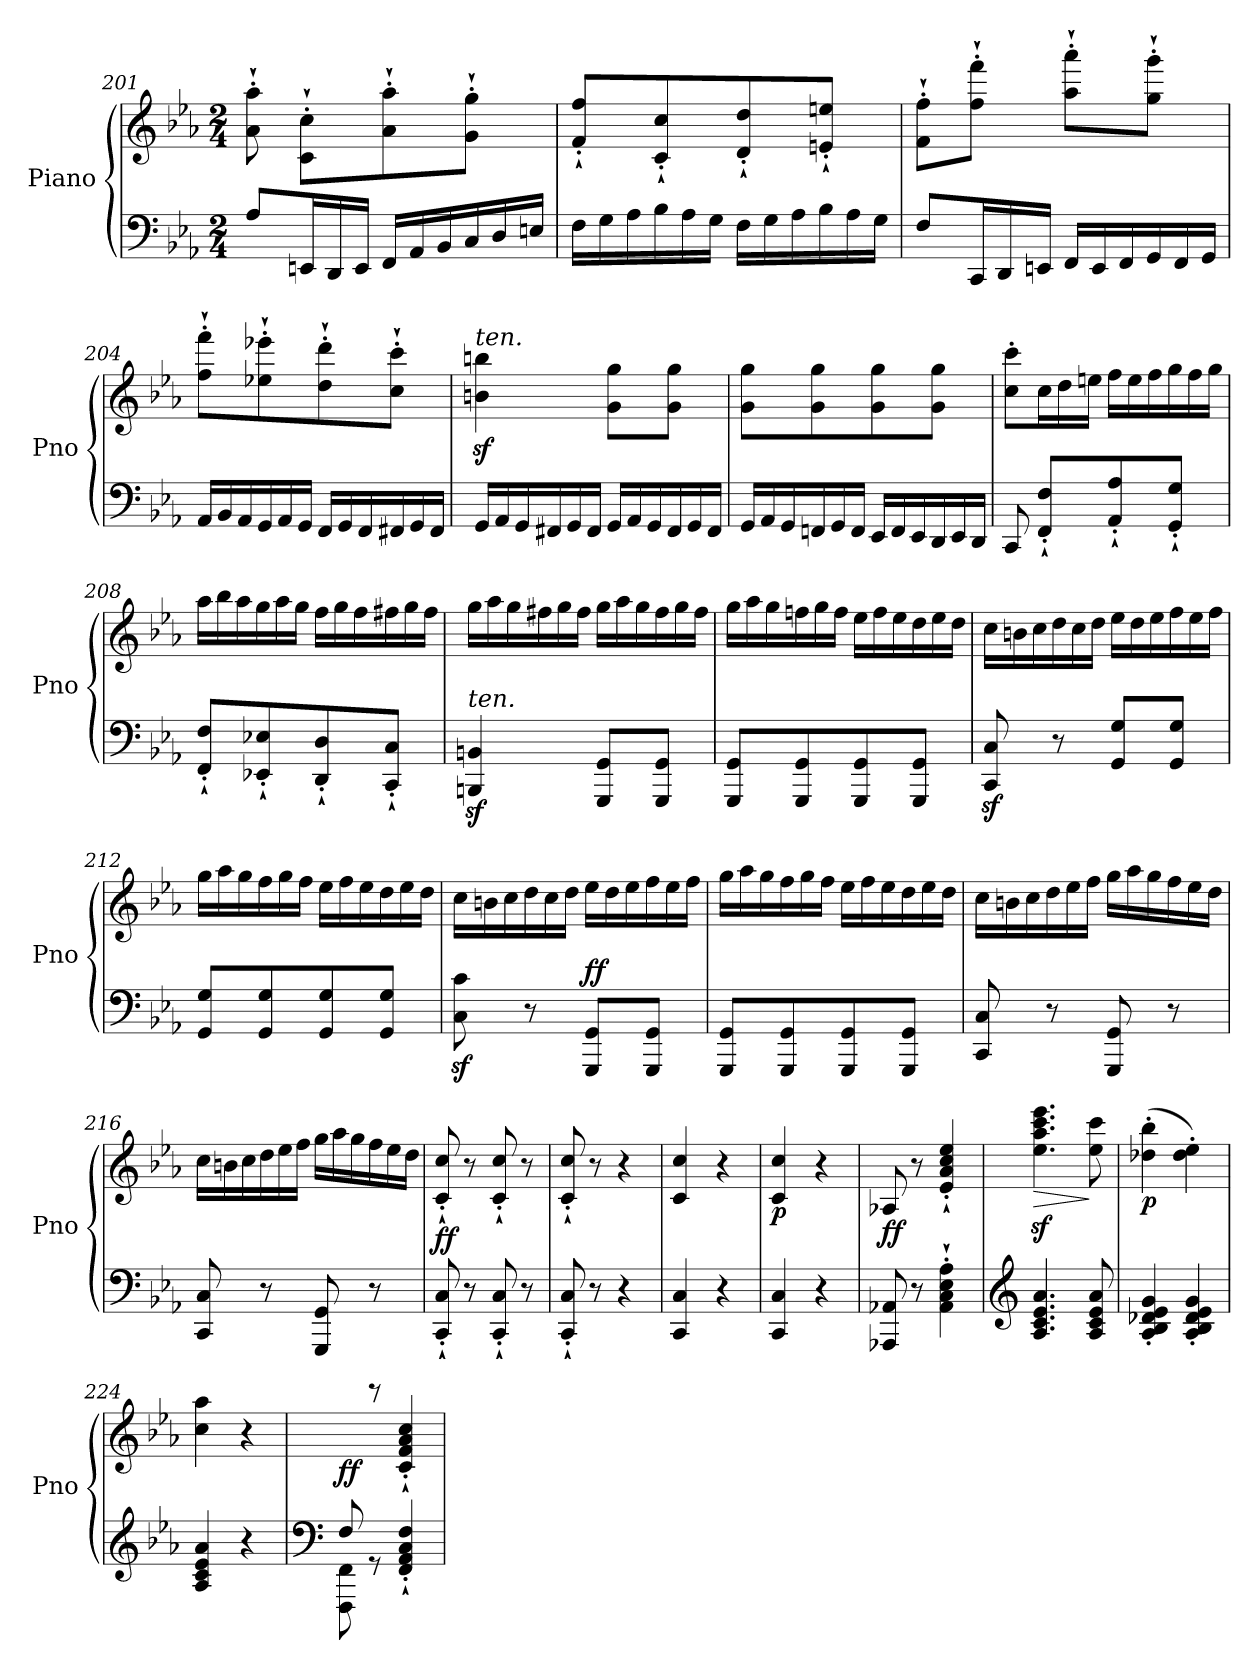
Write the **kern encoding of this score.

**kern	**kern	**dynam
*part1	*part1	*part1
*staff2	*staff1	*staff1/2
*I"Piano	*	*
*I'Pno	*	*
!!LO:PB:g=z
*clefF4	*clefG2	*
*k[b-e-a-]	*k[b-e-a-]	*
*M2/4	*M2/4	*
=201	=201	=201
8A-/L	8a-\'` 8aa-\'`	.
*Xtuplet	*	*
24EEn/L	8c\'` 8cc\'`L	.
24DD/	.	.
24EE/JJ	.	.
24FF/LL	8a-\'` 8aa-\'`	.
24AA-/	.	.
24BB-/	.	.
24C/	8g\'` 8gg\'`J	.
24D/	.	.
24En/JJ	.	.
=202	=202	=202
24F\LL	8f/'` 8ff/'`L	.
24G\	.	.
24A-\	.	.
24B-\	8c/'` 8cc/'`	.
24A-\	.	.
24G\JJ	.	.
24F\LL	8d/'` 8dd/'`	.
24G\	.	.
24A-\	.	.
24B-\	8en/'` 8een/'`J	.
24A-\	.	.
24G\JJ	.	.
=203	=203	=203
8F/L	8f\'` 8ff\'`L	.
24CC/L	8ff\'` 8fff\'`J	.
24DD/	.	.
24EEn/JJ	.	.
24FF/LL	8aa-\'` 8aaa-\'`L	.
24EE/	.	.
24FF/	.	.
24GG/	8gg\'` 8ggg\'`J	.
24FF/	.	.
24GG/JJ	.	.
=204	=204	=204
24AA-/LL	8ff\'` 8fff\'`L	.
24BB-/	.	.
24AA-/	.	.
24GG/	8ee-X\'` 8eee-X\'`	.
24AA-/	.	.
24GG/JJ	.	.
24FF/LL	8dd\'` 8ddd\'`	.
24GG/	.	.
24FF/	.	.
24FF#X/	8cc\'` 8ccc\'`J	.
24GG/	.	.
24FF#/JJ	.	.
!!LO:PB:g=z
=205	=205	=205
!	!LO:TX:a:i:t=ten.	!
24GG/LL	4bn\z< 4bbn\z<	.
24AA-/	.	.
24GG/	.	.
24FF#X/	.	.
24GG/	.	.
24FF#/JJ	.	.
24GG/LL	8g\ 8gg\L	.
24AA-/	.	.
24GG/	.	.
24FF#/	8g\ 8gg\J	.
24GG/	.	.
24FF#/JJ	.	.
=206	=206	=206
24GG/LL	8g\ 8gg\L	.
24AA-/	.	.
24GG/	.	.
24FFn/	8g\ 8gg\	.
24GG/	.	.
24FF/JJ	.	.
24EE-/LL	8g\ 8gg\	.
24FF/	.	.
24EE-/	.	.
24DD/	8g\ 8gg\J	.
24EE-/	.	.
24DD/JJ	.	.
=207	=207	=207
8CC/	8cc\' 8ccc\'L	.
*	*Xtuplet	*
8FF/'` 8F/'`L	24cc\L	.
.	24dd\	.
.	24een\JJ	.
8AA-/'` 8A-/'`	24ff\LL	.
.	24ee\	.
.	24ff\	.
8GG/'` 8G/'`J	24gg\	.
.	24ff\	.
.	24gg\JJ	.
!!LO:LB:g=z
=208	=208	=208
8FF/'` 8F/'`L	24aa-\LL	.
.	24bb-\	.
.	24aa-\	.
8EE-X/'` 8E-X/'`	24gg\	.
.	24aa-\	.
.	24gg\JJ	.
8DD/'` 8D/'`	24ff\LL	.
.	24gg\	.
.	24ff\	.
8CC/'` 8C/'`J	24ff#X\	.
.	24gg\	.
.	24ff#\JJ	.
=209	=209	=209
!LO:TX:a:i:t=ten.	!	!
4BBBn/z< 4BBn/z<	24gg\LL	.
.	24aa-\	.
.	24gg\	.
.	24ff#X\	.
.	24gg\	.
.	24ff#\JJ	.
8GGG/ 8GG/L	24gg\LL	.
.	24aa-\	.
.	24gg\	.
8GGG/ 8GG/J	24ff#\	.
.	24gg\	.
.	24ff#\JJ	.
=210	=210	=210
8GGG/ 8GG/L	24gg\LL	.
.	24aa-\	.
.	24gg\	.
8GGG/ 8GG/	24ffn\	.
.	24gg\	.
.	24ff\JJ	.
8GGG/ 8GG/	24ee-\LL	.
.	24ff\	.
.	24ee-\	.
8GGG/ 8GG/J	24dd\	.
.	24ee-\	.
.	24dd\JJ	.
!!LO:LB:g=z
=211	=211	=211
8CC/z< 8C/z<	24cc\LL	.
.	24bn\	.
.	24cc\	.
8r	24dd\	.
.	24cc\	.
.	24dd\JJ	.
8GG/ 8G/L	24ee-\LL	.
.	24dd\	.
.	24ee-\	.
8GG/ 8G/J	24ff\	.
.	24ee-\	.
.	24ff\JJ	.
=212	=212	=212
8GG/ 8G/L	24gg\LL	.
.	24aa-\	.
.	24gg\	.
8GG/ 8G/	24ff\	.
.	24gg\	.
.	24ff\JJ	.
8GG/ 8G/	24ee-\LL	.
.	24ff\	.
.	24ee-\	.
8GG/ 8G/J	24dd\	.
.	24ee-\	.
.	24dd\JJ	.
=213	=213	=213
8C\z> 8c\z>	24cc\LL	.
.	24bn\	.
.	24cc\	.
8r	24dd\	.
.	24cc\	.
.	24dd\JJ	.
!	!	!LO:DY:a=2
8GGG/ 8GG/L	24ee-\LL	ff
.	24dd\	.
.	24ee-\	.
8GGG/ 8GG/J	24ff\	.
.	24ee-\	.
.	24ff\JJ	.
=214	=214	=214
8GGG/ 8GG/L	24gg\LL	.
.	24aa-\	.
.	24gg\	.
8GGG/ 8GG/	24ff\	.
.	24gg\	.
.	24ff\JJ	.
8GGG/ 8GG/	24ee-\LL	.
.	24ff\	.
.	24ee-\	.
8GGG/ 8GG/J	24dd\	.
.	24ee-\	.
.	24dd\JJ	.
!!LO:LB:g=z
=215	=215	=215
8CC/ 8C/	24cc\LL	.
.	24bn\	.
.	24cc\	.
8r	24dd\	.
.	24ee-\	.
.	24ff\JJ	.
8GGG/ 8GG/	24gg\LL	.
.	24aa-\	.
.	24gg\	.
8r	24ff\	.
.	24ee-\	.
.	24dd\JJ	.
=216	=216	=216
8CC/ 8C/	24cc\LL	.
.	24bn\	.
.	24cc\	.
8r	24dd\	.
.	24ee-\	.
.	24ff\JJ	.
8GGG/ 8GG/	24gg\LL	.
.	24aa-\	.
.	24gg\	.
8r	24ff\	.
.	24ee-\	.
.	24dd\JJ	.
=217	=217	=217
!	!	!LO:DY:b
8CC/'` 8C/'`	8c/'` 8cc/'`	ff
8r	8r	.
8CC/'` 8C/'`	8c/'` 8cc/'`	.
8r	8r	.
=218	=218	=218
8CC/'` 8C/'`	8c/'` 8cc/'`	.
8r	8r	.
4r	4r	.
=219	=219	=219
!	!	!LO:DY:b
4CC/ 4C/	4c/ 4cc/	other-dynamics
4r	4r	.
=220	=220	=220
!	!	!LO:DY:b
4CC/ 4C/	4c/ 4cc/	p
4r	4r	.
=221	=221	=221
!	!	!LO:DY:b
8AAA-X/ 8AA-X/	8A-X/	ff
8r	8r	.
4AA-\'` 4C\'` 4E-\'` 4A-\'`	4e-/'` 4a-/'` 4cc/'` 4ee-/'`	.
!!LO:LB:g=z
=222	=222	=222
*clefG2	*	*
!	!	!LO:HP:b
4.A-/ 4.c/ 4.e-/ 4.a-/	4.ee-\z< 4.aa-\z< 4.ccc\z< 4.eee-\z<	>
8A-/ 8c/ 8e-/ 8a-/	8ee-\ 8ccc\	]
=223	=223	=223
!	!	!LO:DY:b
4A-/' 4B-/' 4d-X/' 4e-/' 4g/'	(>4dd-X\' 4bb-\'	p
4A-/' 4B-/' 4d-/' 4e-/' 4g/'	4dd-\' 4ee-\')	.
=224	=224	=224
4A-/ 4c/ 4e-/ 4a-/	4cc\ 4aa-\	.
4r	4r	.
=225	=225	=225
*clefF4	*	*
*^	*	*
!	!	!	!LO:DY:b
8F/	8FFF\ 8FF\	8ryy	ff
4.ryy	8rGG	8rccc	.
.	4FF/'` 4AA-/'` 4C/'` 4F/'`	4c/'` 4f/'` 4a-/'` 4cc/'`	.
*v	*v	*	*
=	=	=
*-	*-	*-
